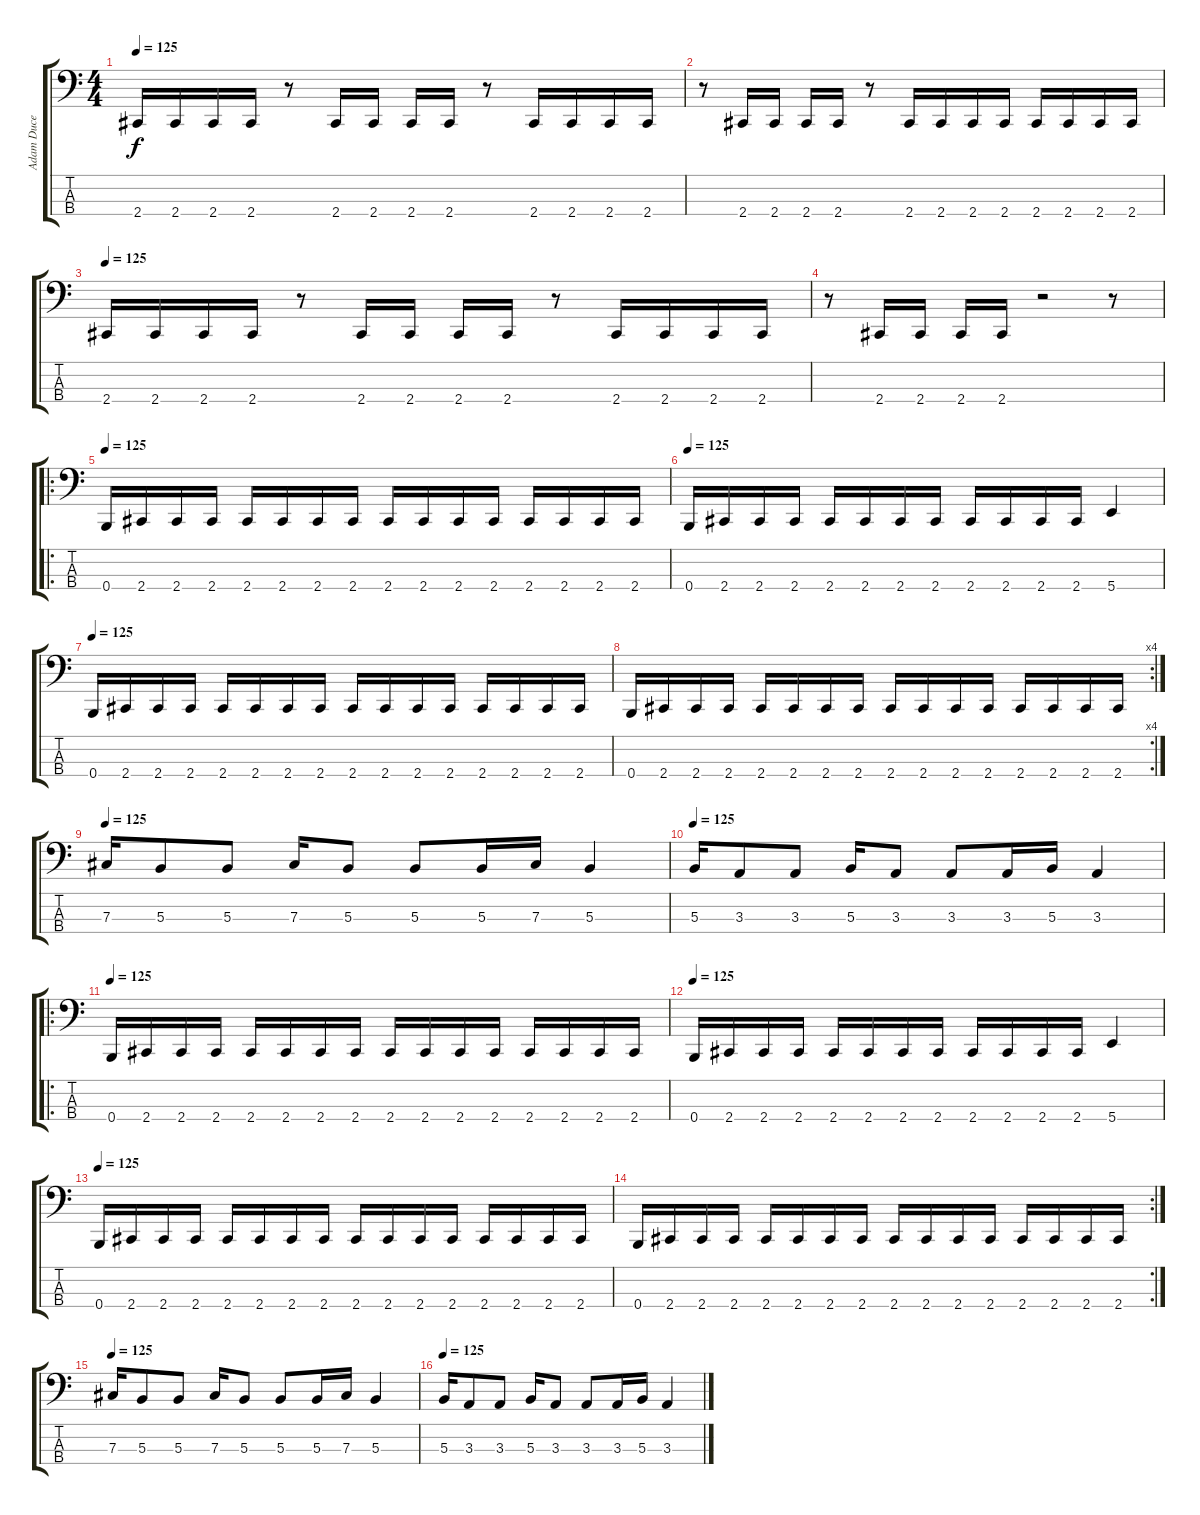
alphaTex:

\track ("Adam Duce" "Adam Duce") {instrument electricbassfinger}
\staff {score tabs}
\tuning (E2 B1 Gb1 B0) {hide}
\ts (4 4)
\tempo 125
\clef f4
\ks c
2.4.16{dy f} 2.4.16 2.4.16 2.4.16 r.8 2.4.16 2.4.16 2.4.16 2.4.16 r.8 2.4.16 2.4.16 2.4.16 2.4.16 |
r.8 2.4.16 2.4.16 2.4.16 2.4.16 r.8 2.4.16 2.4.16 2.4.16 2.4.16 2.4.16 2.4.16 2.4.16 2.4.16 |
\tempo 125
2.4.16 2.4.16 2.4.16 2.4.16 r.8 2.4.16 2.4.16 2.4.16 2.4.16 r.8 2.4.16 2.4.16 2.4.16 2.4.16 |
r.8 2.4.16 2.4.16 2.4.16 2.4.16 r.2 r.8 |
\ro
\tempo 125
0.4.16 2.4.16 2.4.16 2.4.16 2.4.16 2.4.16 2.4.16 2.4.16 2.4.16 2.4.16 2.4.16 2.4.16 2.4.16 2.4.16 2.4.16 2.4.16 |
\tempo 125
0.4.16 2.4.16 2.4.16 2.4.16 2.4.16 2.4.16 2.4.16 2.4.16 2.4.16 2.4.16 2.4.16 2.4.16 5.4.4 |
\tempo 125
0.4.16 2.4.16 2.4.16 2.4.16 2.4.16 2.4.16 2.4.16 2.4.16 2.4.16 2.4.16 2.4.16 2.4.16 2.4.16 2.4.16 2.4.16 2.4.16 |
\rc 4
0.4.16 2.4.16 2.4.16 2.4.16 2.4.16 2.4.16 2.4.16 2.4.16 2.4.16 2.4.16 2.4.16 2.4.16 2.4.16 2.4.16 2.4.16 2.4.16 |
\tempo 125
7.3.16 5.3.8 5.3.8 7.3.16 5.3.8 5.3.8 5.3.16 7.3.16 5.3.4 |
\tempo 125
5.3.16 3.3.8 3.3.8 5.3.16 3.3.8 3.3.8 3.3.16 5.3.16 3.3.4 |
\ro
\tempo 125
0.4.16 2.4.16 2.4.16 2.4.16 2.4.16 2.4.16 2.4.16 2.4.16 2.4.16 2.4.16 2.4.16 2.4.16 2.4.16 2.4.16 2.4.16 2.4.16 |
\tempo 125
0.4.16 2.4.16 2.4.16 2.4.16 2.4.16 2.4.16 2.4.16 2.4.16 2.4.16 2.4.16 2.4.16 2.4.16 5.4.4 |
\tempo 125
0.4.16 2.4.16 2.4.16 2.4.16 2.4.16 2.4.16 2.4.16 2.4.16 2.4.16 2.4.16 2.4.16 2.4.16 2.4.16 2.4.16 2.4.16 2.4.16 |
\rc 2
0.4.16 2.4.16 2.4.16 2.4.16 2.4.16 2.4.16 2.4.16 2.4.16 2.4.16 2.4.16 2.4.16 2.4.16 2.4.16 2.4.16 2.4.16 2.4.16 |
\tempo 125
7.3.16 5.3.8 5.3.8 7.3.16 5.3.8 5.3.8 5.3.16 7.3.16 5.3.4 |
\tempo 125
5.3.16 3.3.8 3.3.8 5.3.16 3.3.8 3.3.8 3.3.16 5.3.16 3.3.4
